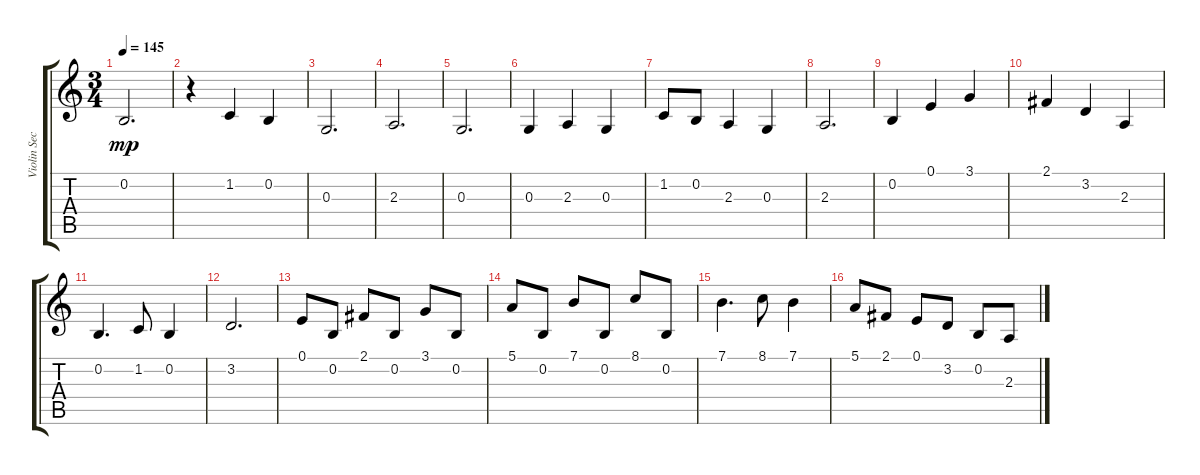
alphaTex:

\track ("Violin Section" "Violin Sec") {instrument violin}
\staff {score tabs}
\tuning (E4 B3 G3 D3 A2 E2) {hide}
\ts (3 4)
\tempo 145
\clef g2
\ks c
0.2.2{d dy mp} |
r.4 1.2.4 0.2.4 |
0.3.2{d} |
2.3.2{d} |
0.3.2{d} |
0.3.4 2.3.4 0.3.4 |
1.2.8 0.2.8 2.3.4 0.3.4 |
2.3.2{d} |
0.2.4 0.1.4 3.1.4 |
2.1.4 3.2.4 2.3.4 |
0.2.4{d} 1.2.8 0.2.4 |
3.2.2{d} |
0.1.8 0.2.8 2.1.8 0.2.8 3.1.8 0.2.8 |
5.1.8 0.2.8 7.1.8 0.2.8 8.1.8 0.2.8 |
7.1.4{d} 8.1.8 7.1.4 |
5.1.8 2.1.8 0.1.8 3.2.8 0.2.8 2.3.8
